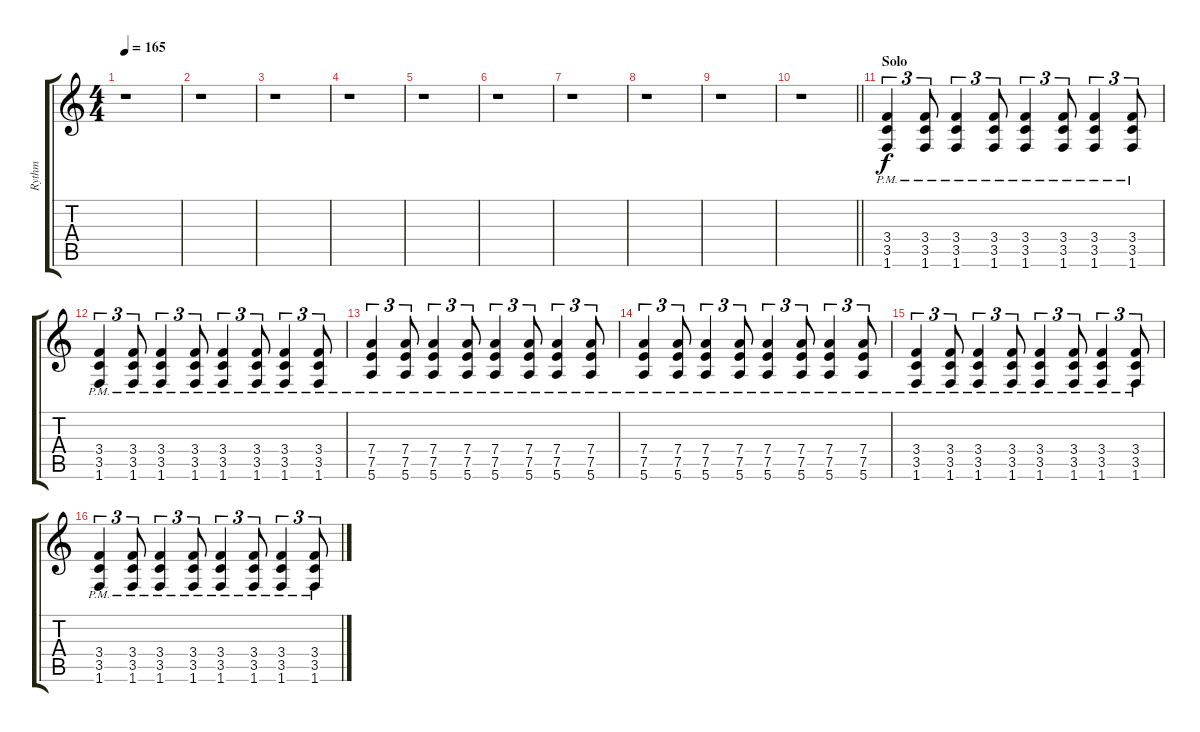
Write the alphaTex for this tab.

\track ("Rythm" "Rythm") {instrument distortionguitar}
\staff {score tabs}
\tuning (E4 B3 G3 D3 A2 E2) {hide}
\ts (4 4)
\tempo 165
\clef g2
\ks c
r.1{dy f} |
r.1 |
r.1 |
r.1 |
r.1 |
r.1 |
r.1 |
r.1 |
r.1 |
\barLineRight lightlight
r.1 |
\section ("" "Solo")
(3.4{pm} 3.5{pm} 1.6{pm}).4{tu (3 2)} (3.4{pm} 3.5{pm} 1.6{pm}).8{tu (3 2)} (3.4{pm} 3.5{pm} 1.6{pm}).4{tu (3 2)} (3.4{pm} 3.5{pm} 1.6{pm}).8{tu (3 2)} (3.4{pm} 3.5{pm} 1.6{pm}).4{tu (3 2)} (3.4{pm} 3.5{pm} 1.6{pm}).8{tu (3 2)} (3.4{pm} 3.5{pm} 1.6{pm}).4{tu (3 2)} (3.4{pm} 3.5{pm} 1.6{pm}).8{tu (3 2)} |
(3.4{pm} 3.5{pm} 1.6{pm}).4{tu (3 2)} (3.4{pm} 3.5{pm} 1.6{pm}).8{tu (3 2)} (3.4{pm} 3.5{pm} 1.6{pm}).4{tu (3 2)} (3.4{pm} 3.5{pm} 1.6{pm}).8{tu (3 2)} (3.4{pm} 3.5{pm} 1.6{pm}).4{tu (3 2)} (3.4{pm} 3.5{pm} 1.6{pm}).8{tu (3 2)} (3.4{pm} 3.5{pm} 1.6{pm}).4{tu (3 2)} (3.4{pm} 3.5{pm} 1.6{pm}).8{tu (3 2)} |
(7.4{pm} 7.5{pm} 5.6{pm}).4{tu (3 2)} (7.4{pm} 7.5{pm} 5.6{pm}).8{tu (3 2)} (7.4{pm} 7.5{pm} 5.6{pm}).4{tu (3 2)} (7.4{pm} 7.5{pm} 5.6{pm}).8{tu (3 2)} (7.4{pm} 7.5{pm} 5.6{pm}).4{tu (3 2)} (7.4{pm} 7.5{pm} 5.6{pm}).8{tu (3 2)} (7.4{pm} 7.5{pm} 5.6{pm}).4{tu (3 2)} (7.4{pm} 7.5{pm} 5.6{pm}).8{tu (3 2)} |
(7.4{pm} 7.5{pm} 5.6{pm}).4{tu (3 2)} (7.4{pm} 7.5{pm} 5.6{pm}).8{tu (3 2)} (7.4{pm} 7.5{pm} 5.6{pm}).4{tu (3 2)} (7.4{pm} 7.5{pm} 5.6{pm}).8{tu (3 2)} (7.4{pm} 7.5{pm} 5.6{pm}).4{tu (3 2)} (7.4{pm} 7.5{pm} 5.6{pm}).8{tu (3 2)} (7.4{pm} 7.5{pm} 5.6{pm}).4{tu (3 2)} (7.4{pm} 7.5{pm} 5.6{pm}).8{tu (3 2)} |
(3.4{pm} 3.5{pm} 1.6{pm}).4{tu (3 2)} (3.4{pm} 3.5{pm} 1.6{pm}).8{tu (3 2)} (3.4{pm} 3.5{pm} 1.6{pm}).4{tu (3 2)} (3.4{pm} 3.5{pm} 1.6{pm}).8{tu (3 2)} (3.4{pm} 3.5{pm} 1.6{pm}).4{tu (3 2)} (3.4{pm} 3.5{pm} 1.6{pm}).8{tu (3 2)} (3.4{pm} 3.5{pm} 1.6{pm}).4{tu (3 2)} (3.4{pm} 3.5{pm} 1.6{pm}).8{tu (3 2)} |
(3.4{pm} 3.5{pm} 1.6{pm}).4{tu (3 2)} (3.4{pm} 3.5{pm} 1.6{pm}).8{tu (3 2)} (3.4{pm} 3.5{pm} 1.6{pm}).4{tu (3 2)} (3.4{pm} 3.5{pm} 1.6{pm}).8{tu (3 2)} (3.4{pm} 3.5{pm} 1.6{pm}).4{tu (3 2)} (3.4{pm} 3.5{pm} 1.6{pm}).8{tu (3 2)} (3.4{pm} 3.5{pm} 1.6{pm}).4{tu (3 2)} (3.4{pm} 3.5{pm} 1.6{pm}).8{tu (3 2)}
